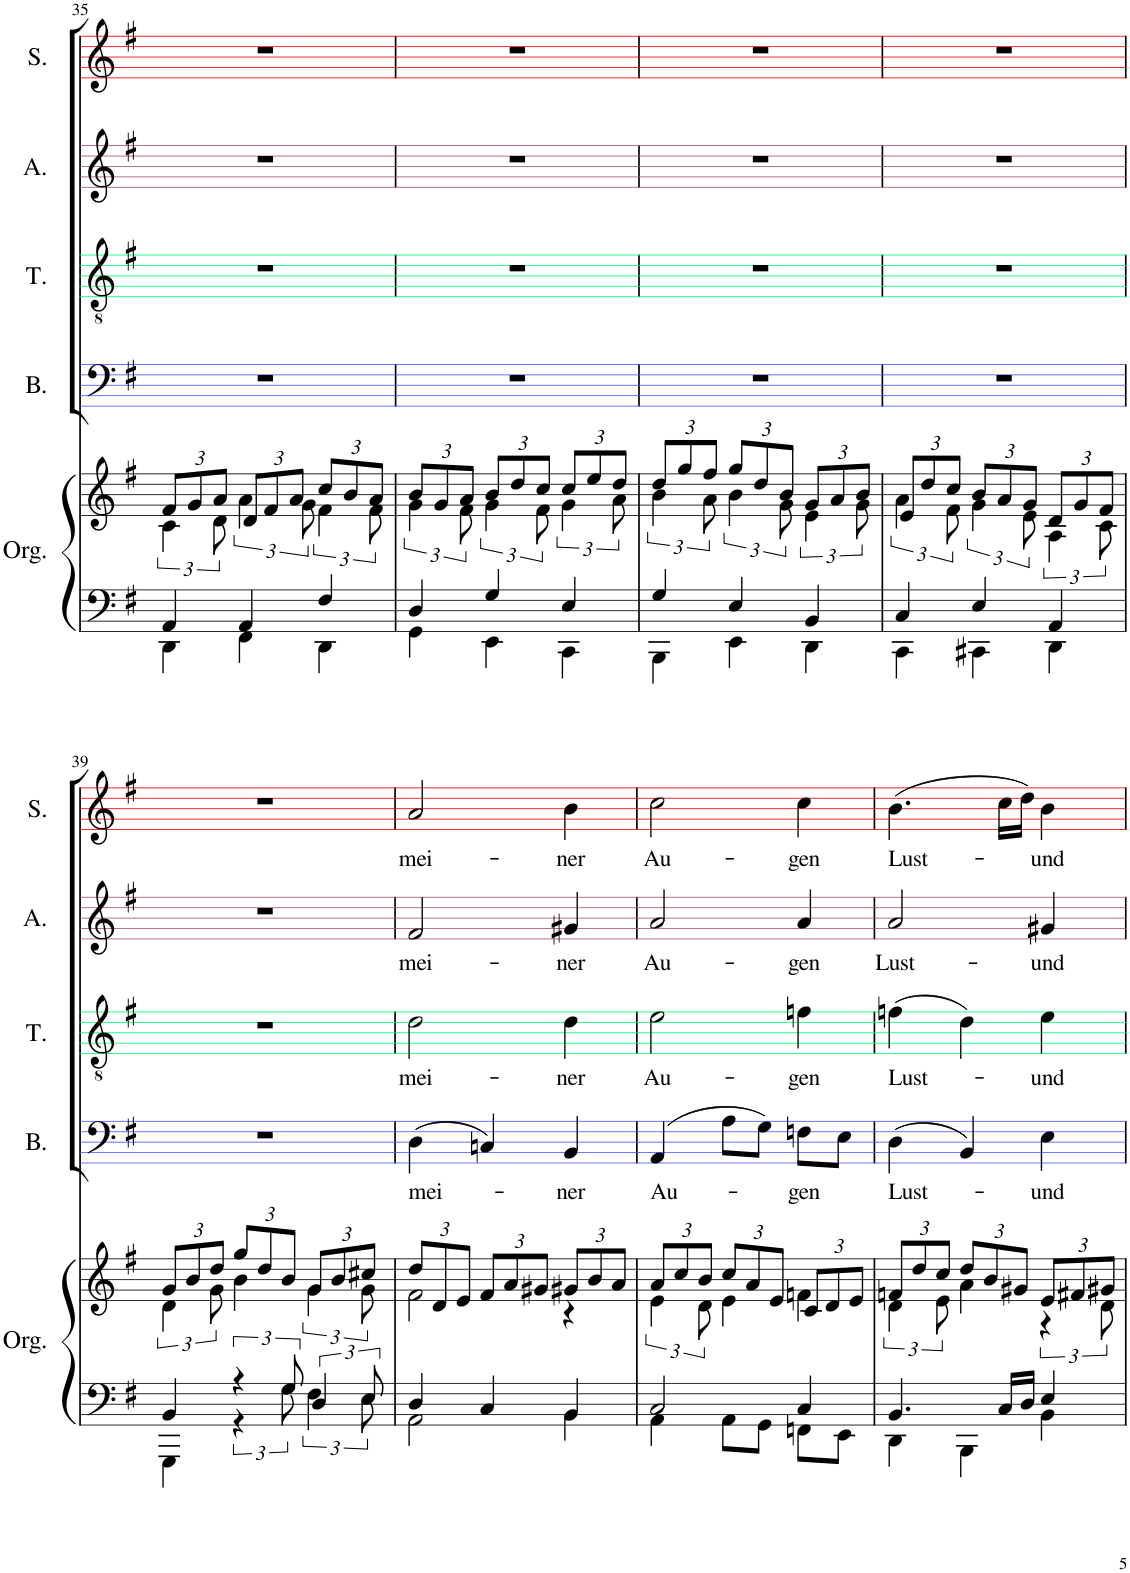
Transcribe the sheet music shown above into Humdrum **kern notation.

**kern	**kern	**kern	**text	**kern	**text	**kern	**text	**kern	**text
*part5	*part5	*part4	*part4	*part3	*part3	*part2	*part2	*part1	*part1
*staff6	*staff5	*staff4	*staff4	*staff3	*staff3	*staff2	*staff2	*staff1	*staff1
*I"Organ	*	*I"Bass	*	*I"Tenor	*	*I"Alto	*	*I"Soprano	*
*I'Org.	*	*I'B.	*	*I'T.	*	*I'A.	*	*I'S.	*
!!LO:PB:g=z
*clefF4	*clefG2	*clefF4	*	*clefGv2	*	*clefG2	*	*clefG2	*
*k[f#]	*k[f#]	*k[f#]	*	*k[f#]	*	*k[f#]	*	*k[f#]	*
*M3/4	*M3/4	*M3/4	*	*M3/4	*	*M3/4	*	*M3/4	*
=35	=35	=35	=35	=35	=35	=35	=35	=35	=35
*^	*^	*	*	*	*	*	*	*	*
*	*	*Xbrackettup	*brackettup	*	*	*	*	*	*	*	*
4AA/	4DD\	12f#/L	6c\	2.r	.	2.r	.	2.r	.	2.r	.
.	.	12g/	.	.	.	.	.	.	.	.	.
.	.	12a/J	12d\	.	.	.	.	.	.	.	.
*	*	*Xbrackettup	*brackettup	*	*	*	*	*	*	*	*
4AA/	4FF#\	12d/L	6a\	.	.	.	.	.	.	.	.
.	.	12f#/	.	.	.	.	.	.	.	.	.
.	.	12a/J	12g\	.	.	.	.	.	.	.	.
*	*	*Xbrackettup	*brackettup	*	*	*	*	*	*	*	*
4F#/	4DD\	12cc/L	6f#\	.	.	.	.	.	.	.	.
.	.	12b/	.	.	.	.	.	.	.	.	.
.	.	12a/J	12f#\	.	.	.	.	.	.	.	.
=36	=36	=36	=36	=36	=36	=36	=36	=36	=36	=36	=36
*	*	*Xbrackettup	*brackettup	*	*	*	*	*	*	*	*
4D/	4GG\	12b/L	6g\	2.r	.	2.r	.	2.r	.	2.r	.
.	.	12g/	.	.	.	.	.	.	.	.	.
.	.	12a/J	12f#\	.	.	.	.	.	.	.	.
*	*	*Xbrackettup	*brackettup	*	*	*	*	*	*	*	*
4G/	4EE\	12b/L	6g\	.	.	.	.	.	.	.	.
.	.	12dd/	.	.	.	.	.	.	.	.	.
.	.	12cc/J	12f#\	.	.	.	.	.	.	.	.
*	*	*Xbrackettup	*brackettup	*	*	*	*	*	*	*	*
4E/	4CC\	12cc/L	6g\	.	.	.	.	.	.	.	.
.	.	12ee/	.	.	.	.	.	.	.	.	.
.	.	12dd/J	12a\	.	.	.	.	.	.	.	.
=37	=37	=37	=37	=37	=37	=37	=37	=37	=37	=37	=37
*	*	*Xbrackettup	*brackettup	*	*	*	*	*	*	*	*
4G/	4BBB\	12dd/L	6b\	2.r	.	2.r	.	2.r	.	2.r	.
.	.	12gg/	.	.	.	.	.	.	.	.	.
.	.	12ff#/J	12a\	.	.	.	.	.	.	.	.
*	*	*Xbrackettup	*brackettup	*	*	*	*	*	*	*	*
4E/	4EE\	12gg/L	6b\	.	.	.	.	.	.	.	.
.	.	12dd/	.	.	.	.	.	.	.	.	.
.	.	12b/J	12g\	.	.	.	.	.	.	.	.
*	*	*Xbrackettup	*brackettup	*	*	*	*	*	*	*	*
4BB/	4DD\	12g/L	6e\	.	.	.	.	.	.	.	.
.	.	12a/	.	.	.	.	.	.	.	.	.
.	.	12b/J	12g\	.	.	.	.	.	.	.	.
=38	=38	=38	=38	=38	=38	=38	=38	=38	=38	=38	=38
*	*	*Xbrackettup	*brackettup	*	*	*	*	*	*	*	*
4C/	4CC\	12e/L	6a\	2.r	.	2.r	.	2.r	.	2.r	.
.	.	12dd/	.	.	.	.	.	.	.	.	.
.	.	12cc/J	12f#\	.	.	.	.	.	.	.	.
*	*	*Xbrackettup	*brackettup	*	*	*	*	*	*	*	*
4E/	4CC#X\	12b/L	6g\	.	.	.	.	.	.	.	.
.	.	12a/	.	.	.	.	.	.	.	.	.
.	.	12g/J	12e\	.	.	.	.	.	.	.	.
*	*	*Xbrackettup	*brackettup	*	*	*	*	*	*	*	*
4AA/	4DD\	12d/L	6A\	.	.	.	.	.	.	.	.
.	.	12g/	.	.	.	.	.	.	.	.	.
.	.	12f#/J	12c\	.	.	.	.	.	.	.	.
!!LO:LB:g=z
=39	=39	=39	=39	=39	=39	=39	=39	=39	=39	=39	=39
*	*	*Xbrackettup	*brackettup	*	*	*	*	*	*	*	*
4BB/	4GGG\	12g/L	6d\	2.r	.	2.r	.	2.r	.	2.r	.
.	.	12b/	.	.	.	.	.	.	.	.	.
.	.	12dd/J	12g\	.	.	.	.	.	.	.	.
*	*	*Xbrackettup	*	*	*	*	*	*	*	*	*
6r	6r	12gg/L	4b\	.	.	.	.	.	.	.	.
.	.	12dd/	.	.	.	.	.	.	.	.	.
12G/	12G\	12b/J	.	.	.	.	.	.	.	.	.
*	*	*	*brackettup	*	*	*	*	*	*	*	*
6D/	6F#\	12g/L	6g\	.	.	.	.	.	.	.	.
.	.	12b/	.	.	.	.	.	.	.	.	.
12E/	12E\	12cc#X/J	12g\	.	.	.	.	.	.	.	.
=40	=40	=40	=40	=40	=40	=40	=40	=40	=40	=40	=40
*	*	*Xbrackettup	*	*	*	*	*	*	*	*	*
!	!	!	!	!	!LO:LY:b	!	!LO:LY:b	!	!LO:LY:b	!	!LO:LY:b
4D/	2AA\	12dd/L	2f#\	(4D\	mei-	2d\	mei-	2f#/	mei-	2a/	mei-
.	.	12d/	.	.	.	.	.	.	.	.	.
.	.	12e/J	.	.	.	.	.	.	.	.	.
4C/	.	12f#/L	.	4Cn/)	.	.	.	.	.	.	.
.	.	12a/	.	.	.	.	.	.	.	.	.
.	.	12g#X/J	.	.	.	.	.	.	.	.	.
!	!	!	!	!	!LO:LY:b	!	!LO:LY:b	!	!LO:LY:b	!	!LO:LY:b
4BB/	4BB\	12g#X/L	4r	4BB/	-ner	4d\	-ner	4g#X/	-ner	4b\	-ner
.	.	12b/	.	.	.	.	.	.	.	.	.
.	.	12a/J	.	.	.	.	.	.	.	.	.
=41	=41	=41	=41	=41	=41	=41	=41	=41	=41	=41	=41
*	*	*	*brackettup	*	*	*	*	*	*	*	*
!	!	!	!	!	!LO:LY:b	!	!LO:LY:b	!	!LO:LY:b	!	!LO:LY:b
2C/	4AA\	12a/L	6e\	(4AA/	Au-	2e\	Au-	2a/	Au-	2cc\	Au-
.	.	12cc/	.	.	.	.	.	.	.	.	.
.	.	12b/J	12d\	.	.	.	.	.	.	.	.
*	*	*Xbrackettup	*	*	*	*	*	*	*	*	*
.	8AA\L	12cc/L	4e\	8A\L	.	.	.	.	.	.	.
.	.	12a/	.	.	.	.	.	.	.	.	.
.	8GG\J	.	.	8G\J)	.	.	.	.	.	.	.
.	.	12e/J	.	.	.	.	.	.	.	.	.
!	!	!	!	!	!LO:LY:b	!	!LO:LY:b	!	!LO:LY:b	!	!LO:LY:b
4C/	8FFn\L	12c/L	4fn\	8Fn\L	-gen	4fn\	-gen	4a/	-gen	4cc\	-gen
.	.	12d/	.	.	.	.	.	.	.	.	.
.	8EE\J	.	.	8E\J	.	.	.	.	.	.	.
.	.	12e/J	.	.	.	.	.	.	.	.	.
=42	=42	=42	=42	=42	=42	=42	=42	=42	=42	=42	=42
*	*	*	*brackettup	*	*	*	*	*	*	*	*
!	!	!	!	!	!LO:LY:b	!	!LO:LY:b	!	!LO:LY:b	!	!LO:LY:b
4.BB/	4DD\	12fn/L	6d\	(4D\	Lust-	(4fn\	Lust-	2a/	Lust-	(4.b\	Lust-
.	.	12dd/	.	.	.	.	.	.	.	.	.
.	.	12cc/J	12e\	.	.	.	.	.	.	.	.
*	*	*Xbrackettup	*	*	*	*	*	*	*	*	*
.	4BBB\	12dd/L	4a\	4BB/)	.	4d\)	.	.	.	.	.
.	.	12b/	.	.	.	.	.	.	.	.	.
16C/LL	.	.	.	.	.	.	.	.	.	16cc\LL	.
.	.	12g#X/J	.	.	.	.	.	.	.	.	.
16D/JJ	.	.	.	.	.	.	.	.	.	16dd\JJ)	.
*	*	*	*brackettup	*	*	*	*	*	*	*	*
!	!	!	!	!	!LO:LY:b	!	!LO:LY:b	!	!LO:LY:b	!	!LO:LY:b
4E/	4BB\	12e/L	6r	4E\	-und	4e\	-und	4g#X/	-und	4b\	-und
.	.	12f#X/	.	.	.	.	.	.	.	.	.
.	.	12g#X/J	12d\	.	.	.	.	.	.	.	.
*v	*v	*	*	*	*	*	*	*	*	*	*
*	*v	*v	*	*	*	*	*	*	*	*
=	=	=	=	=	=	=	=	=	=
*-	*-	*-	*-	*-	*-	*-	*-	*-	*-
